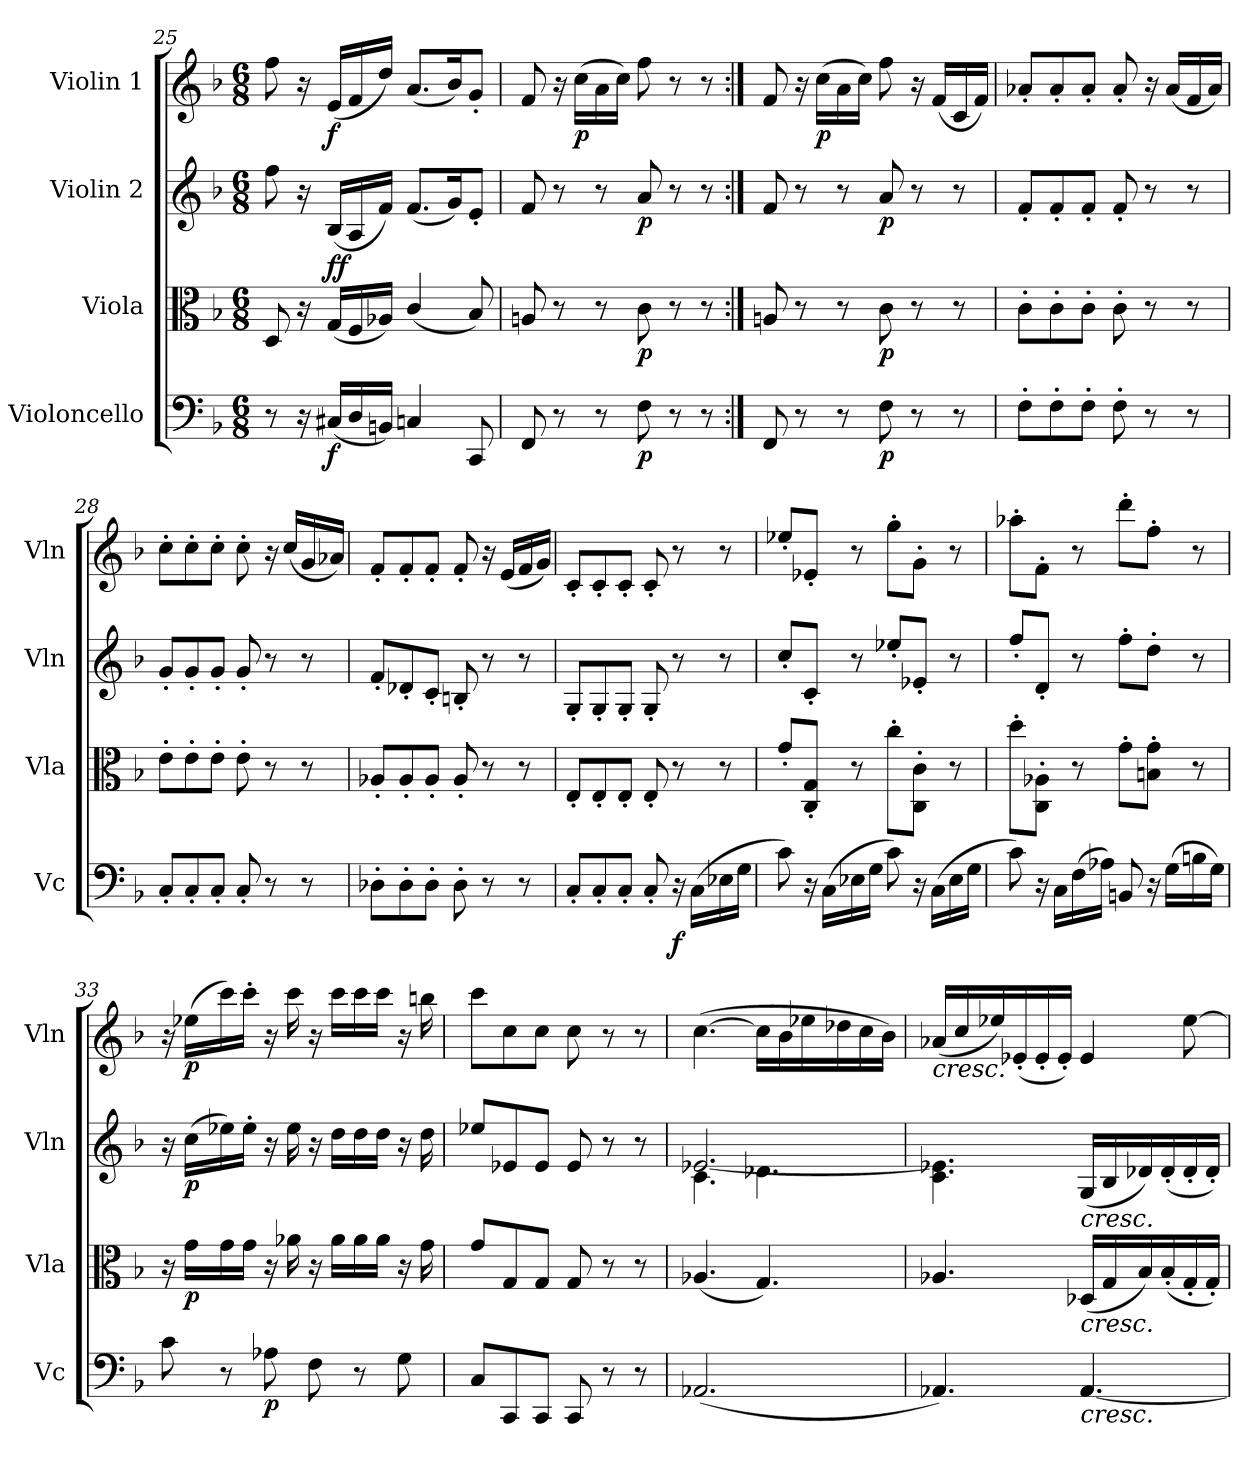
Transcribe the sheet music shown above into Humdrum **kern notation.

**kern	**dynam	**kern	**dynam	**kern	**dynam	**kern	**dynam
*part4	*part4	*part3	*part3	*part2	*part2	*part1	*part1
*staff4	*staff4	*staff3	*staff3	*staff2	*staff2	*staff1	*staff1
*I"Violoncello	*	*I"Viola	*	*I"Violin 2	*	*I"Violin 1	*
*I'Vc	*	*I'Vla	*	*I'Vln	*	*I'Vln	*
*clefF4	*	*clefC3	*	*clefG2	*	*clefG2	*
*k[b-]	*	*k[b-]	*	*k[b-]	*	*k[b-]	*
*M6/8	*	*M6/8	*	*M6/8	*	*M6/8	*
=25	=25	=25	=25	=25	=25	=25	=25
8r	.	8D/	.	8ff\	.	8ff\	.
16r	.	16r	.	16r	.	16r	.
!	!LO:DY:b	!	!LO:DY:a	!	!	!	!
!	!	!	!LO:DY:n=1:b	!	!	!	!LO:DY:b
(<16C#X/LL	f	(<16G/LL	f f	(16B-/LL	.	(<16e/LL	f
16D/	.	16F/	.	16A/	.	16f/	.
16BBn/JJ)	.	16A-X/JJ)	.	16f/JJ)	.	16dd/JJ)	.
4Cn/	.	(<4c/	.	(<8.f/L	.	(<8.a/L	.
.	.	.	.	16g/K)	.	16b-/K)	.
8CC/	.	8B-/)	.	8e'/J	.	8g'/J	.
=25X1	=25X1	=25X1	=25X1	=25X1	=25X1	=25X1	=25X1
8FF/	.	8An/	.	8f/	.	8f/	.
8r	.	8r	.	8r	.	16r	.
!	!	!	!	!	!	!	!LO:DY:b
.	.	.	.	.	.	(>16cc\LL	p
8r	.	8r	.	8r	.	16a\	.
.	.	.	.	.	.	16cc\JJ)	.
!	!LO:DY:b	!	!LO:DY:b	!	!LO:DY:b	!	!
8F\	p	8c\	p	8a/	p	8ff\	.
8r	.	8r	.	8r	.	8r	.
8r	.	8r	.	8r	.	8r	.
=26:|!	=26:|!	=26:|!	=26:|!	=26:|!	=26:|!	=26:|!	=26:|!
8FF/	.	8An/	.	8f/	.	8f/	.
8r	.	8r	.	8r	.	16r	.
!	!	!	!	!	!	!	!LO:DY:b
.	.	.	.	.	.	(>16cc\LL	p
8r	.	8r	.	8r	.	16a\	.
.	.	.	.	.	.	16cc\JJ)	.
!	!LO:DY:b	!	!LO:DY:b	!	!LO:DY:b	!	!
8F\	p	8c\	p	8a/	p	8ff\	.
8r	.	8r	.	8r	.	16r	.
.	.	.	.	.	.	(<16f/LL	.
8r	.	8r	.	8r	.	16c/	.
.	.	.	.	.	.	16f/JJ)	.
!!LO:LB:g=z
=27	=27	=27	=27	=27	=27	=27	=27
8F'\L	.	8c'\L	.	8f'/L	.	8a-X'/L	.
8F'\	.	8c'\	.	8f'/	.	8a-'/	.
8F'\J	.	8c'\J	.	8f'/J	.	8a-'/J	.
8F'\	.	8c'\	.	8f'/	.	8a-'/	.
8r	.	8r	.	8r	.	16r	.
.	.	.	.	.	.	(<16a-/LL	.
8r	.	8r	.	8r	.	16f/	.
.	.	.	.	.	.	16a-/JJ)	.
=28	=28	=28	=28	=28	=28	=28	=28
8C'/L	.	8e'\L	.	8g'/L	.	8cc'\L	.
8C'/	.	8e'\	.	8g'/	.	8cc'\	.
8C'/J	.	8e'\J	.	8g'/J	.	8cc'\J	.
8C'/	.	8e'\	.	8g'/	.	8cc'\	.
8r	.	8r	.	8r	.	16r	.
.	.	.	.	.	.	(<16cc/LL	.
8r	.	8r	.	8r	.	16g/	.
.	.	.	.	.	.	16a-X/JJ)	.
!!LO:PB:g=z
=29	=29	=29	=29	=29	=29	=29	=29
8D-X'\L	.	8A-X'/L	.	8f'/L	.	8f'/L	.
8D-'\	.	8A-'/	.	8d-X'/	.	8f'/	.
8D-'\J	.	8A-'/J	.	8c'/J	.	8f'/J	.
8D-'\	.	8A-'/	.	8Bn'/	.	8f'/	.
8r	.	8r	.	8r	.	16r	.
.	.	.	.	.	.	(<16e/LL	.
8r	.	8r	.	8r	.	16f/	.
.	.	.	.	.	.	16g/JJ)	.
=30	=30	=30	=30	=30	=30	=30	=30
8C'/L	.	8E'/L	.	8G'/L	.	8c'/L	.
8C'/	.	8E'/	.	8G'/	.	8c'/	.
8C'/J	.	8E'/J	.	8G'/J	.	8c'/J	.
8C'/	.	8E'/	.	8G'/	.	8c'/	.
!	!LO:DY:b	!	!	!	!	!	!
16r	f	8r	.	8r	.	8r	.
(16C\LL	.	.	.	.	.	.	.
16E-X\	.	8r	.	8r	.	8r	.
16G\JJ	.	.	.	.	.	.	.
=31	=31	=31	=31	=31	=31	=31	=31
8c\)	.	8g'/L	.	8cc'/L	.	8ee-X'/L	.
16r	.	8C/' 8G/'J	.	8c'/J	.	8e-X'/J	.
(16C\LL	.	.	.	.	.	.	.
16E-X\	.	8r	.	8r	.	8r	.
16G\JJ	.	.	.	.	.	.	.
8c\)	.	8cc'\L	.	8ee-X'/L	.	8gg'\L	.
16r	.	8C\' 8c\'J	.	8e-X'/J	.	8g'\J	.
(16C\LL	.	.	.	.	.	.	.
16E-\	.	8r	.	8r	.	8r	.
16G\JJ	.	.	.	.	.	.	.
=32	=32	=32	=32	=32	=32	=32	=32
8c\)	.	8dd'\L	.	8ff'/L	.	8aa-X'\L	.
16r	.	8C\' 8A-X\'J	.	8d'/J	.	8f'\J	.
16C\LL	.	.	.	.	.	.	.
(>16F\	.	8r	.	8r	.	8r	.
16A-X\JJ)	.	.	.	.	.	.	.
8BBn/	.	8g'\L	.	8ff'\L	.	8ddd'\L	.
16r	.	8Bn\' 8g\'J	.	8dd'\J	.	8ff'\J	.
(>16G\LL	.	.	.	.	.	.	.
16Bn\	.	8r	.	8r	.	8r	.
16G\JJ)	.	.	.	.	.	.	.
!!LO:LB:g=z
=33	=33	=33	=33	=33	=33	=33	=33
8c\	.	16r	.	16r	.	16r	.
!	!	!	!LO:DY:b	!	!LO:DY:b	!	!LO:DY:b
.	.	16g\LL	p	(>16cc\LL	p	(16ee-X\LL	p
8r	.	16g\	.	16ee-X\)	.	16ccc\)	.
.	.	16g\JJ	.	16ee-'\JJ	.	16ccc'\JJ	.
!	!LO:DY:b	!	!	!	!	!	!
8A-X\	p	16r	.	16r	.	16r	.
.	.	16a-X\	.	16ee-\	.	16ccc\	.
8F\	.	16r	.	16r	.	16r	.
.	.	16a-\LL	.	16dd\LL	.	16ccc\LL	.
8r	.	16a-\	.	16dd\	.	16ccc\	.
.	.	16a-\JJ	.	16dd\JJ	.	16ccc\JJ	.
8G\	.	16r	.	16r	.	16r	.
.	.	16g\	.	16dd\	.	16bbn\	.
=34	=34	=34	=34	=34	=34	=34	=34
8C/L	.	8g/L	.	8ee-X/L	.	8ccc\L	.
8CC/	.	8G/	.	8e-X/	.	8cc\	.
8CC/J	.	8G/J	.	8e-/J	.	8cc\J	.
8CC/	.	8G/	.	8e-/	.	8cc\	.
8r	.	8r	.	8r	.	8r	.
8r	.	8r	.	8r	.	8r	.
=35	=35	=35	=35	=35	=35	=35	=35
*	*	*	*	*^	*	*	*
(2.AA-X/	.	(4.A-X/	.	4.c\	[2.e-X/	.	([>4.cc\	.
.	.	4.G/)	.	4.d-X\	.	.	16cc\LL]	.
.	.	.	.	.	.	.	16b-\	.
.	.	.	.	.	.	.	16ee-X\	.
.	.	.	.	.	.	.	16dd-X\	.
.	.	.	.	.	.	.	16cc\	.
.	.	.	.	.	.	.	16b-\JJ)	.
*	*	*	*	*v	*v	*	*	*
!!LO:LB:g=z
=36	=36	=36	=36	=36	=36	=36	=36
!	!	!	!	!	!	!LO:TX:b:i:t=cresc.	!
4.AA-X/)	.	4.A-X/	.	4.c\ 4.e-X\]	.	(16a-X/LL	.
.	.	.	.	.	.	16cc/	.
.	.	.	.	.	.	16ee-X/)	.
.	.	.	.	.	.	(16e-X'/	.
.	.	.	.	.	.	16e-'/	.
.	.	.	.	.	.	16e-'/JJ)	.
!	!	!	!	!LO:TX:b:i:t=cresc.	!	!	!
!	!	!LO:TX:b:i:t=cresc.	!	!	!	!	!
!LO:TX:b:i:t=cresc.	!	!	!	!	!	!	!
[<4.AA-/	.	(16D-X/LL	.	(16G/LL	.	4e-/	.
.	.	16G/	.	16B-/	.	.	.
.	.	16B-/)	.	16d-X/)	.	.	.
.	.	(16B-'/	.	(16d-'/	.	.	.
.	.	16G'/	.	16d-'/	.	[>8ee-\	.
.	.	16G'/JJ)	.	16d-'/JJ)	.	.	.
=	=	=	=	=	=	=	=
*-	*-	*-	*-	*-	*-	*-	*-
